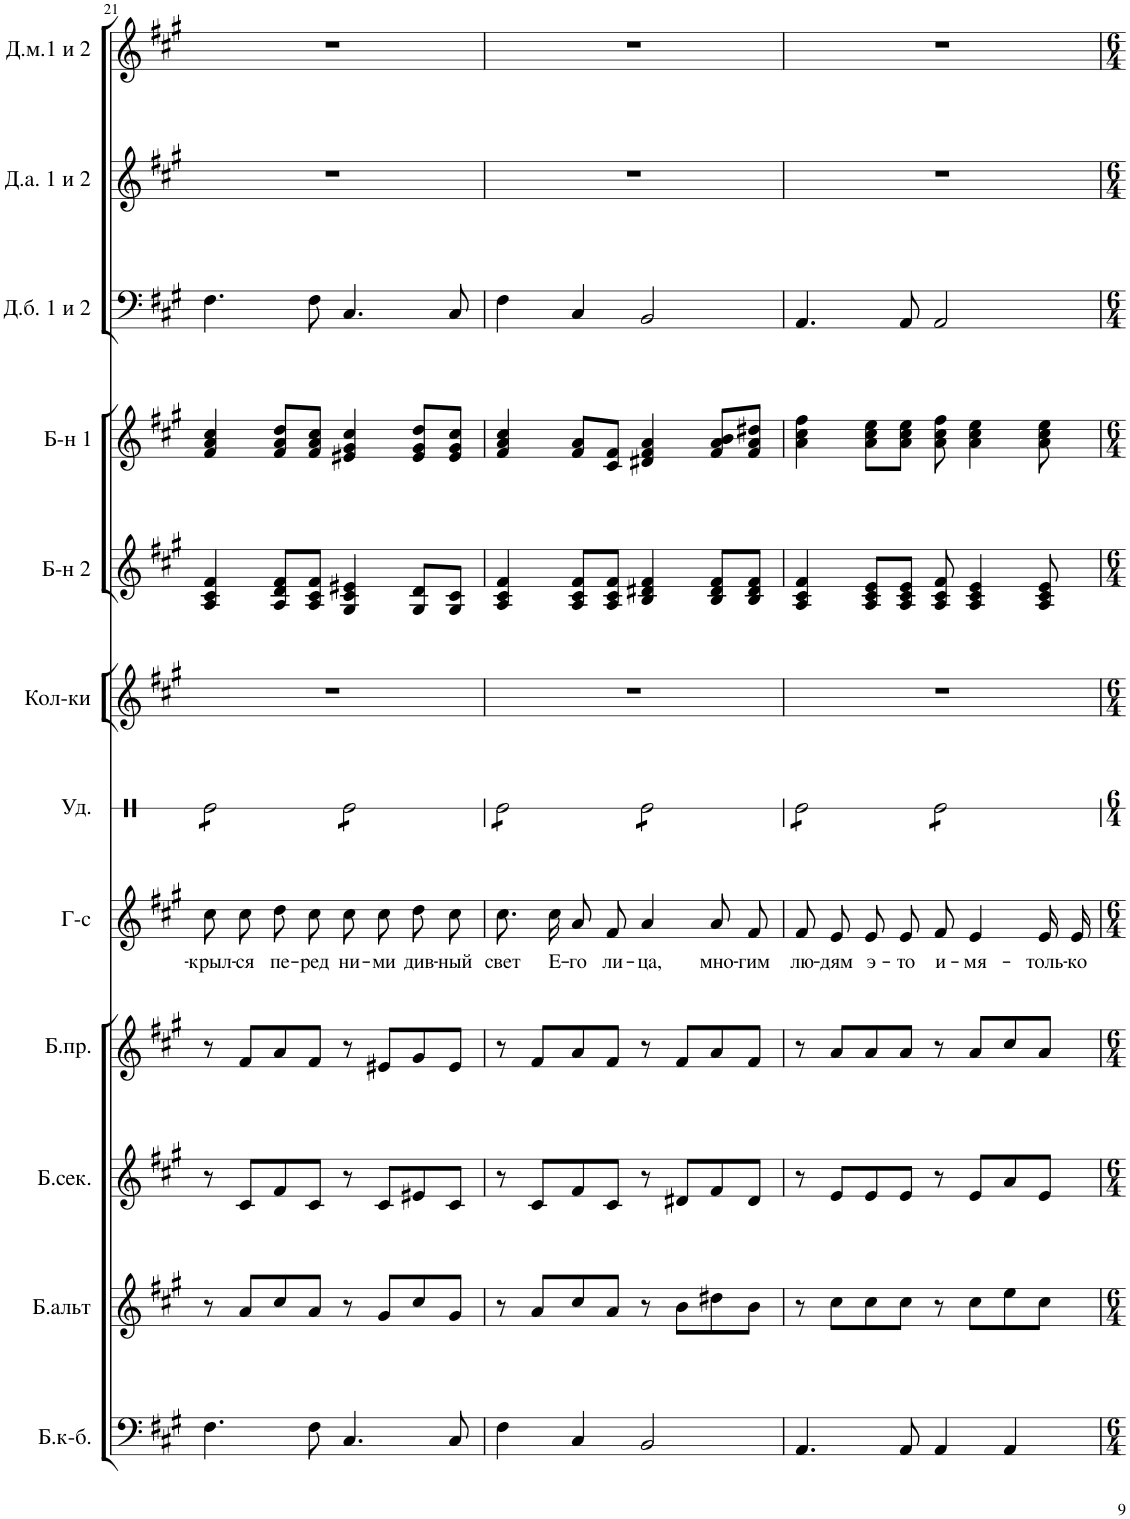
**kern	**kern	**kern	**kern	**kern	**text	**kern	**kern	**kern	**kern	**kern	**kern	**kern
*part12	*part11	*part10	*part9	*part8	*part8	*part7	*part6	*part5	*part4	*part3	*part2	*part1
*staff12	*staff11	*staff10	*staff9	*staff8	*staff8	*staff7	*staff6	*staff5	*staff4	*staff3	*staff2	*staff1
*I"Балалайка к-бас	*I"Балалайка альт	*I"Балалайка секунда	*I"Балалайка прима	*I"Голос	*	*I"Ударные	*I"Колокольчики	*I"Баян 2	*I"Баян 1	*I"Д.бас 1 и 2	*I"Д.альт 1 и 2	*I"Д.мал.1 и 2
!!LO:PB:g=z
*clefF4	*clefG2	*clefG2	*clefG2	*clefG2	*	*clefX	*clefG2	*clefG2	*clefG2	*clefF4	*clefG2	*clefG2
*k[f#c#g#]	*k[f#c#g#]	*k[f#c#g#]	*k[f#c#g#]	*k[f#c#g#]	*	*k[]	*k[f#c#g#]	*k[f#c#g#]	*k[f#c#g#]	*k[f#c#g#]	*k[f#c#g#]	*k[f#c#g#]
*M4/4	*M4/4	*M4/4	*M4/4	*M4/4	*	*M4/4	*M4/4	*M4/4	*M4/4	*M4/4	*M4/4	*M4/4
*met(c)	*met(c)	*met(c)	*met(c)	*met(c)	*	*met(c)	*met(c)	*met(c)	*met(c)	*met(c)	*met(c)	*met(c)
=21	=21	=21	=21	=21	=21	=21	=21	=21	=21	=21	=21	=21
!	!	!	!	!	!LO:LY:b	!	!	!	!	!	!	!
*	*	*	*	*	*	*tremolo	*	*	*	*	*	*
4.F#\	8r	8r	8r	8cc#\L	-крыл-	8Re\L	1r	4A/ 4c#/ 4f#/	4f#/ 4a/ 4cc#/	4.F#\	1r	1r
!	!	!	!	!	!LO:LY:b	!	!	!	!	!	!	!
.	8a/L	8c#/L	8f#/L	8cc#\J	-ся	8Re\	.	.	.	.	.	.
!	!	!	!	!	!LO:LY:b	!	!	!	!	!	!	!
.	8cc#/	8f#/	8a/	8dd\L	пе-	8Re\	.	8A/ 8d/ 8f#/L	8f#/ 8a/ 8dd/L	.	.	.
!	!	!	!	!	!LO:LY:b	!	!	!	!	!	!	!
8F#\	8a/J	8c#/J	8f#/J	8cc#\J	-ред	8Re\J	.	8A/ 8c#/ 8f#/J	8f#/ 8a/ 8cc#/J	8F#\	.	.
!	!	!	!	!	!LO:LY:b	!	!	!	!	!	!	!
4.C#/	8r	8r	8r	8cc#\L	ни-	8Re\L	.	4G#/ 4c#/ 4e#X/	4e#X/ 4g#/ 4cc#/	4.C#/	.	.
!	!	!	!	!	!LO:LY:b	!	!	!	!	!	!	!
.	8g#/L	8c#/L	8e#X/L	8cc#\J	-ми	8Re\	.	.	.	.	.	.
!	!	!	!	!	!LO:LY:b	!	!	!	!	!	!	!
.	8cc#/	8e#X/	8g#/	8dd\L	див-	8Re\	.	8G#/ 8d/L	8e#/ 8g#/ 8dd/L	.	.	.
!	!	!	!	!	!LO:LY:b	!	!	!	!	!	!	!
8C#/	8g#/J	8c#/J	8e#/J	8cc#\J	-ный	8Re\J	.	8G#/ 8c#/J	8e#/ 8g#/ 8cc#/J	8C#/	.	.
=22	=22	=22	=22	=22	=22	=22	=22	=22	=22	=22	=22	=22
!	!	!	!	!	!LO:LY:b	!	!	!	!	!	!	!
4F#\	8r	8r	8r	8.cc#\L	свет	8Re\L	1r	4A/ 4c#/ 4f#/	4f#/ 4a/ 4cc#/	4F#\	1r	1r
.	8a/L	8c#/L	8f#/L	.	.	8Re\	.	.	.	.	.	.
!	!	!	!	!	!LO:LY:b	!	!	!	!	!	!	!
.	.	.	.	16cc#\Jk	Е-	.	.	.	.	.	.	.
!	!	!	!	!	!LO:LY:b	!	!	!	!	!	!	!
4C#/	8cc#/	8f#/	8a/	8a/L	-го	8Re\	.	8A/ 8c#/ 8f#/L	8f#/ 8a/L	4C#/	.	.
!	!	!	!	!	!LO:LY:b	!	!	!	!	!	!	!
.	8a/J	8c#/J	8f#/J	8f#/J	ли-	8Re\J	.	8A/ 8c#/ 8f#/J	8c#/ 8f#/J	.	.	.
!	!	!	!	!	!LO:LY:b	!	!	!	!	!	!	!
2BB/	8r	8r	8r	4a/	-ца,	8Re\L	.	4B/ 4d#X/ 4f#/	4d#X/ 4f#/ 4a/	2BB/	.	.
.	8b\L	8d#X/L	8f#/L	.	.	8Re\	.	.	.	.	.	.
!	!	!	!	!	!LO:LY:b	!	!	!	!	!	!	!
.	8dd#X\	8f#/	8a/	8a/L	мно-	8Re\	.	8B/ 8d#/ 8f#/L	8f#/ 8a/ 8b/L	.	.	.
!	!	!	!	!	!LO:LY:b	!	!	!	!	!	!	!
.	8b\J	8d#/J	8f#/J	8f#/J	-гим	8Re\J	.	8B/ 8d#/ 8f#/J	8f#/ 8a/ 8dd#X/J	.	.	.
=23	=23	=23	=23	=23	=23	=23	=23	=23	=23	=23	=23	=23
!	!	!	!	!	!LO:LY:b	!	!	!	!	!	!	!
4.AA/	8r	8r	8r	8f#/L	лю-	8Re\L	1r	4A/ 4c#/ 4f#/	4a\ 4cc#\ 4ff#\	4.AA/	1r	1r
!	!	!	!	!	!LO:LY:b	!	!	!	!	!	!	!
.	8cc#\L	8e/L	8a/L	8e/J	-дям	8Re\	.	.	.	.	.	.
!	!	!	!	!	!LO:LY:b	!	!	!	!	!	!	!
.	8cc#\	8e/	8a/	8e/L	э-	8Re\	.	8A/ 8c#/ 8e/L	8a\ 8cc#\ 8ee\L	.	.	.
!	!	!	!	!	!LO:LY:b	!	!	!	!	!	!	!
8AA/	8cc#\J	8e/J	8a/J	8e/J	-то	8Re\J	.	8A/ 8c#/ 8e/J	8a\ 8cc#\ 8ee\J	8AA/	.	.
!	!	!	!	!	!LO:LY:b	!	!	!	!	!	!	!
4AA/	8r	8r	8r	8f#/	и-	8Re\L	.	8A/ 8c#/ 8f#/	8a\ 8cc#\ 8ff#\	2AA/	.	.
!	!	!	!	!	!LO:LY:b	!	!	!	!	!	!	!
.	8cc#\L	8e/L	8a/L	4e/	-мя-	8Re\	.	4A/ 4c#/ 4e/	4a\ 4cc#\ 4ee\	.	.	.
4AA/	8ee\	8a/	8cc#/	.	.	8Re\	.	.	.	.	.	.
!	!	!	!	!	!LO:LY:b	!	!	!	!	!	!	!
.	8cc#\J	8e/J	8a/J	16e/LL	-толь-	8Re\J	.	8A/ 8c#/ 8e/	8a\ 8cc#\ 8ee\	.	.	.
*	*	*	*	*	*	*Xtremolo	*	*	*	*	*	*
!	!	!	!	!	!LO:LY:b	!	!	!	!	!	!	!
.	.	.	.	16e/JJ	-ко	.	.	.	.	.	.	.
=	=	=	=	=	=	=	=	=	=	=	=	=
*-	*-	*-	*-	*-	*-	*-	*-	*-	*-	*-	*-	*-
